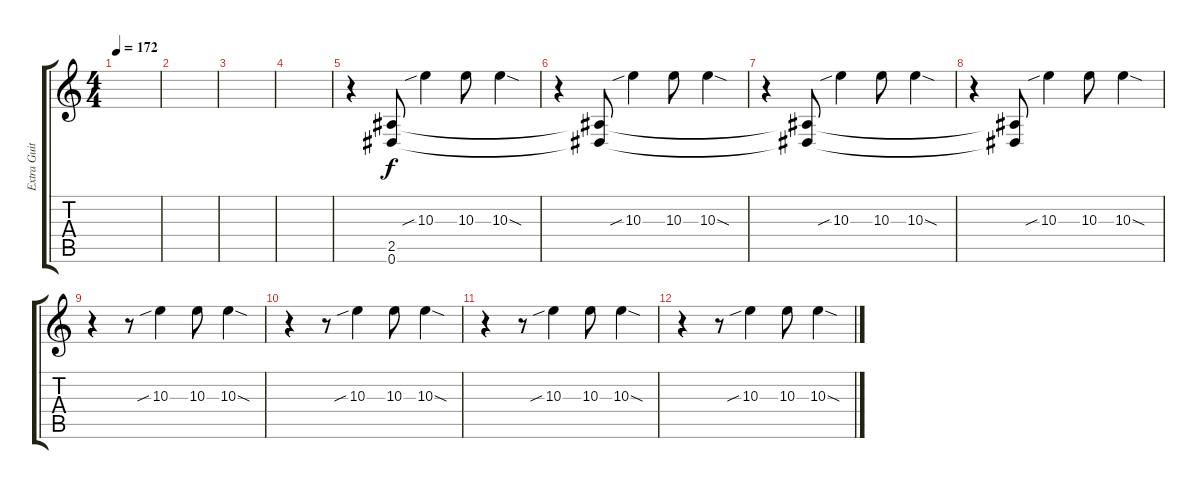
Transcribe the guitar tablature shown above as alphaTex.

\track ("Extra Guitar" "Extra Guit") {instrument overdrivenguitar}
\staff {score tabs}
\tuning (Eb4 Bb3 Gb3 Db3 Ab2 Eb2) {hide}
\ts (4 4)
\tempo 172
\clef g2
\ks c
|
|
|
|
r.4 (2.5 0.6).8 10.3{sib}.4 10.3.8 10.3{sod}.4 |
r.4 (2.5{t} 0.6{t}).8 10.3{sib}.4 10.3.8 10.3{sod}.4 |
r.4 (2.5{t} 0.6{t}).8 10.3{sib}.4 10.3.8 10.3{sod}.4 |
r.4 (2.5{t} 0.6{t}).8 10.3{sib}.4 10.3.8 10.3{sod}.4 |
r.4 r.8 10.3{sib}.4 10.3.8 10.3{sod}.4 |
r.4 r.8 10.3{sib}.4 10.3.8 10.3{sod}.4 |
r.4 r.8 10.3{sib}.4 10.3.8 10.3{sod}.4 |
r.4 r.8 10.3{sib}.4 10.3.8 10.3{sod}.4
